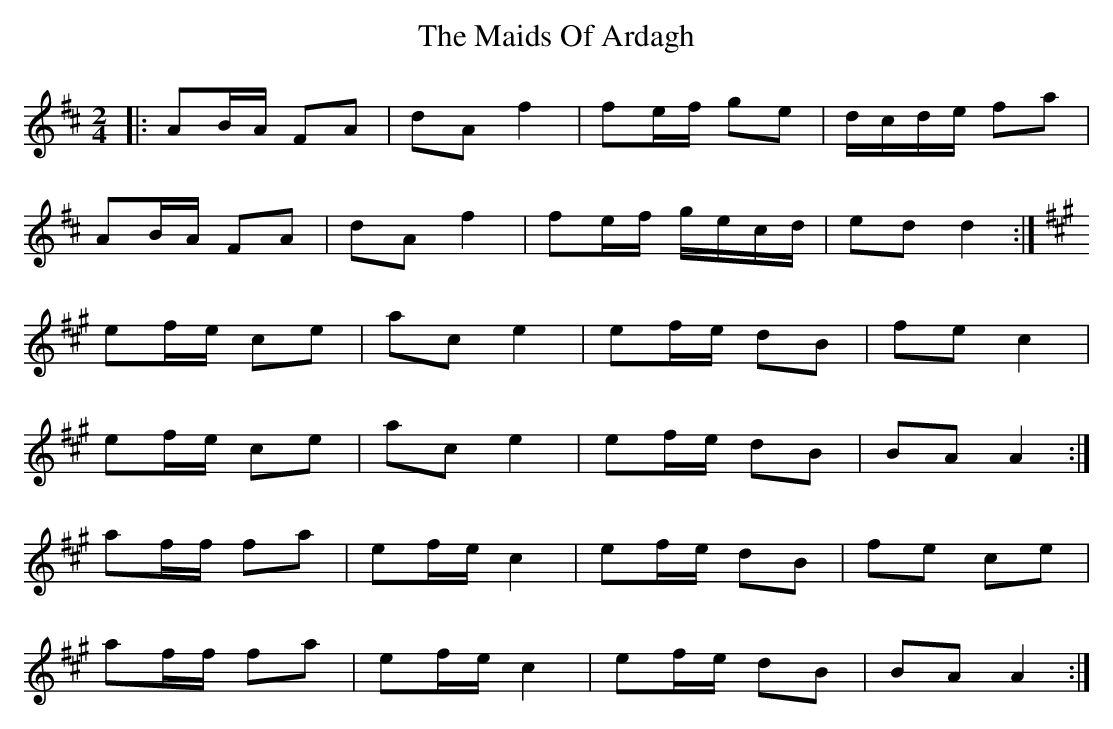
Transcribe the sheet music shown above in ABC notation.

X:1
T: The Maids Of Ardagh
M: 2/4
L: 1/8
K: Dmaj
|:AB/A/ FA|dA f2|fe/f/ ge|d/c/d/e/ fa|
AB/A/ FA|dA f2|fe/f/ g/e/c/d/|ed d2:|
[K: A]ef/e/ ce|ac e2|ef/e/ dB|fe c2|
ef/e/ ce|ac e2|ef/e/ dB|BA A2:|
af/f/ fa|ef/e/ c2|ef/e/ dB|fe ce|
af/f/ fa|ef/e/ c2|ef/e/ dB|BA A2:|
